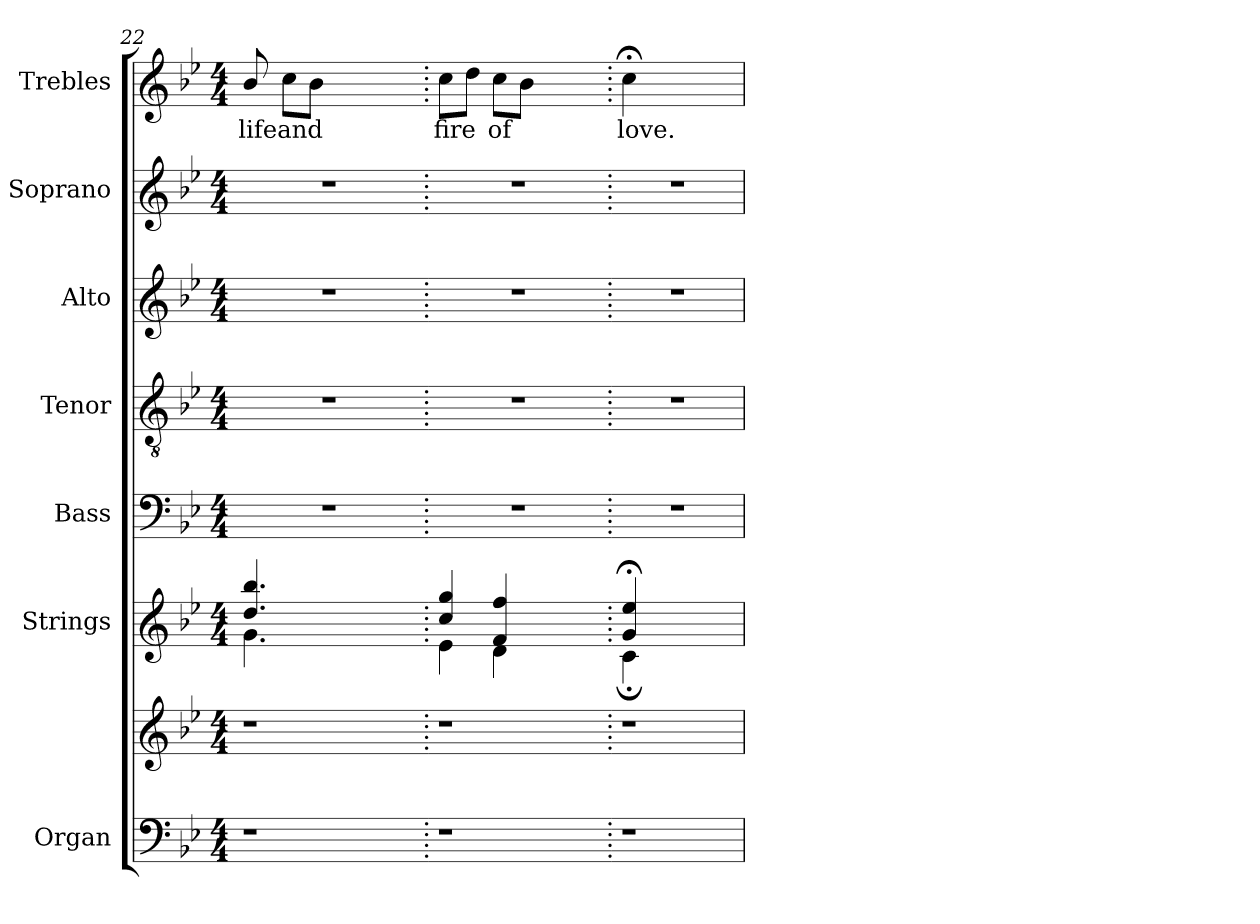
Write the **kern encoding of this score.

**kern	**kern	**kern	**kern	**kern	**kern	**kern	**kern	**text
*part7	*part7	*part6	*part5	*part4	*part3	*part2	*part1	*part1
*staff8	*staff7	*staff6	*staff5	*staff4	*staff3	*staff2	*staff1	*staff1
*I"Organ	*	*I"Strings	*I"Bass	*I"Tenor	*I"Alto	*I"Soprano	*I"Trebles	*
*I'Org.	*	*I'Strings	*I'B.	*I'T.	*I'A.	*I'S.	*	*
*clefF4	*clefG2	*clefG2	*clefF4	*clefGv2	*clefG2	*clefG2	*clefG2	*
*	*	*	*	*ITrd7c12	*	*	*	*
*k[b-e-]	*k[b-e-]	*k[b-e-]	*k[b-e-]	*k[b-e-]	*k[b-e-]	*k[b-e-]	*k[b-e-]	*
*B-:	*B-:	*B-:	*B-:	*B-:	*B-:	*B-:	*B-:	*
*M4/4	*M4/4	*M4/4	*M4/4	*M4/4	*M4/4	*M4/4	*M4/4	*
=22	=22	=22	=22	=22	=22	=22	=22	=22
!LO:N:vis=1	!LO:N:vis=1	!	!LO:N:vis=1	!LO:N:vis=1	!LO:N:vis=1	!LO:N:vis=1	!	!
*	*	*^	*	*	*	*	*	*
!	!	!	!	!	!	!	!	!	!LO:LY:b:color=#000000
4.r	4.r	4.ddi/ 4.bb-i	4.gi\	1r	1r	1r	1r	8b-i/	life
!	!	!	!	!	!	!	!	!	!LO:LY:b:color=#000000
.	.	.	.	.	.	.	.	8cci\L	and
.	.	.	.	.	.	.	.	8b-i\J	.
2ryy	2ryy	2ryy	2ryy	.	.	.	.	2ryy	.
8ryy	8ryy	8ryy	8ryy	.	.	.	.	8ryy	.
=23.	=23.	=23.	=23.	=23.	=23.	=23.	=23.	=23.	=23.
!LO:N:vis=1	!LO:N:vis=1	!	!	!LO:N:vis=1	!LO:N:vis=1	!LO:N:vis=1	!LO:N:vis=1	!	!
!	!	!	!	!	!	!	!	!	!LO:LY:b:color=#000000
2r	2r	4cci/ 4ggi	4e-i\	1r	1r	1r	1r	8cci\L	fire
.	.	.	.	.	.	.	.	8ddi\J	.
!	!	!	!	!	!	!	!	!	!LO:LY:b:color=#000000
.	.	4fi/ 4ffi	4di\	.	.	.	.	8cci\L	of
.	.	.	.	.	.	.	.	8b-i\J	.
2ryy	2ryy	2ryy	2ryy	.	.	.	.	2ryy	.
=24.	=24.	=24.	=24.	=24.	=24.	=24.	=24.	=24.	=24.
!LO:N:vis=1	!LO:N:vis=1	!	!	!LO:N:vis=1	!LO:N:vis=1	!LO:N:vis=1	!LO:N:vis=1	!	!
!	!	!	!	!	!	!	!	!	!LO:LY:b:color=#000000
4r	4r	4gi/; 4ee-i;	4c;i\	1r	1r	1r	1r	4cc;i\	love.
2.ryy	2.ryy	2.ryy	2.ryy	.	.	.	.	2.ryy	.
*	*	*v	*v	*	*	*	*	*	*
=	=	=	=	=	=	=	=	=
*-	*-	*-	*-	*-	*-	*-	*-	*-
